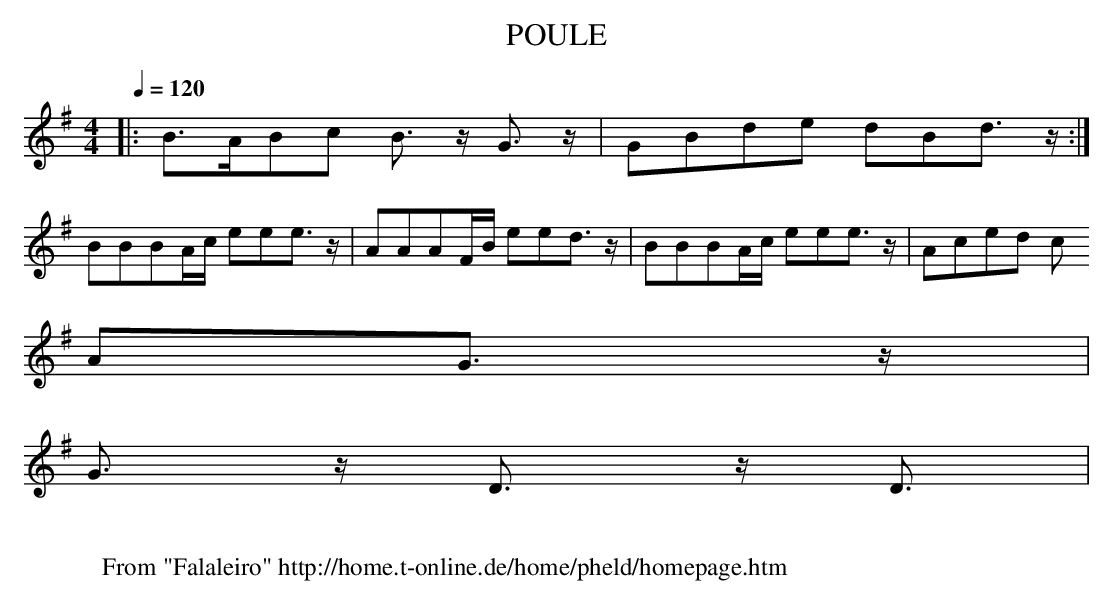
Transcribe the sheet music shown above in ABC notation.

X:1
T:POULE
M:4/4
L:1/8
Q:1/4=120
K:G
|:B3/2A/2Bc B3/2 z/2 G3/2 z/2 |GBde dBd3/2 z/2:|
BBBA/2c/2 eee3/2 z/2 |AAAF/2B/2 eed3/2 z/2 |BBBA/2c/2 eee3/2 z/2 |Aced c
AG3/2 z/2 |
G3/2 z/2 D3/2 z/2 D3/2|
W:
W: From "Falaleiro" http://home.t-online.de/home/pheld/homepage.htm
